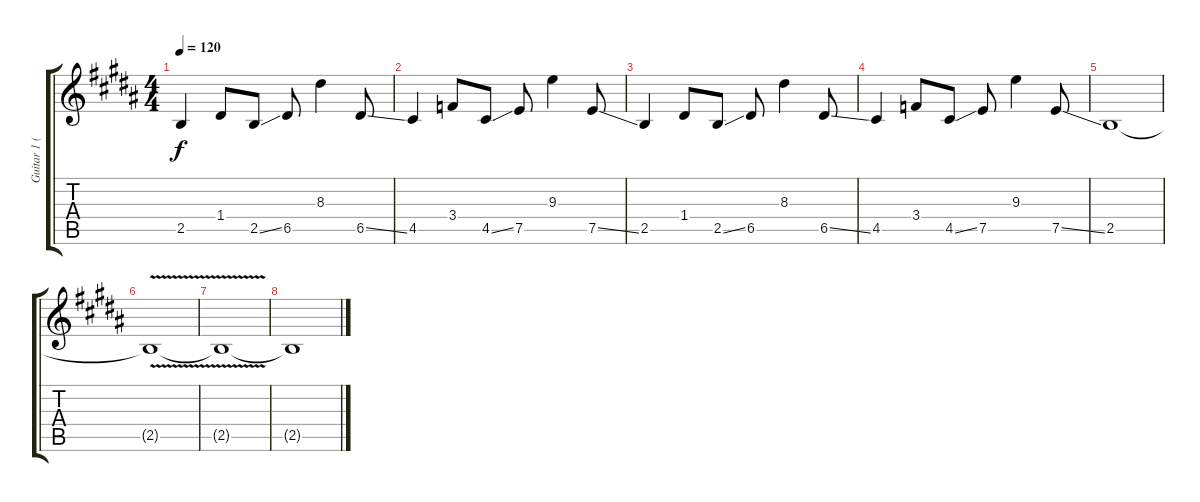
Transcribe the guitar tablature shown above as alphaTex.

\track ("Guitar 1 (w/ Bass Arrangement)" "Guitar 1 (") {instrument electricbassfinger}
\staff {score tabs}
\tuning (E4 B3 G3 D3 A2 E2) {hide}
\ts (4 4)
\tempo 120
\clef g2
\ks b
2.5.4{dy f} 1.4.8 2.5{ss}.8 6.5.8 8.3.4 6.5{ss}.8 |
4.5.4 3.4.8 4.5{ss}.8 7.5.8 9.3.4 7.5{ss}.8 |
2.5.4 1.4.8 2.5{ss}.8 6.5.8 8.3.4 6.5{ss}.8 |
4.5.4 3.4.8 4.5{ss}.8 7.5.8 9.3.4 7.5{ss}.8 |
2.5.1 |
2.5{v t}.1 |
2.5{t}.1 |
2.5{t}.1
